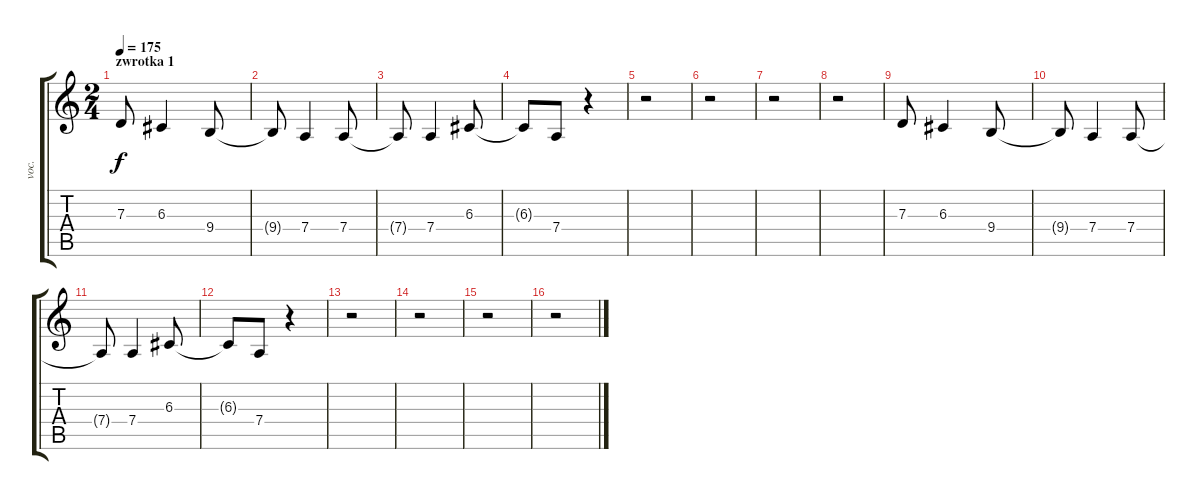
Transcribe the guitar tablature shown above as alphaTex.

\track ("voc." "voc.") {instrument lead8bassandlead}
\staff {score tabs}
\tuning (E4 B3 G3 D3 A2 E2) {hide}
\ts (2 4)
\section ("" "zwrotka 1")
\tempo 175
\clef g2
\ks c
7.3.8{dy f} 6.3.4 9.4.8 |
9.4{t}.8 7.4.4 7.4.8 |
7.4{t}.8 7.4.4 6.3.8 |
6.3{t}.8 7.4.8 r.4 |
r.2 |
r.2 |
r.2 |
r.2 |
7.3.8 6.3.4 9.4.8 |
9.4{t}.8 7.4.4 7.4.8 |
7.4{t}.8 7.4.4 6.3.8 |
6.3{t}.8 7.4.8 r.4 |
r.2 |
r.2 |
r.2 |
r.2
